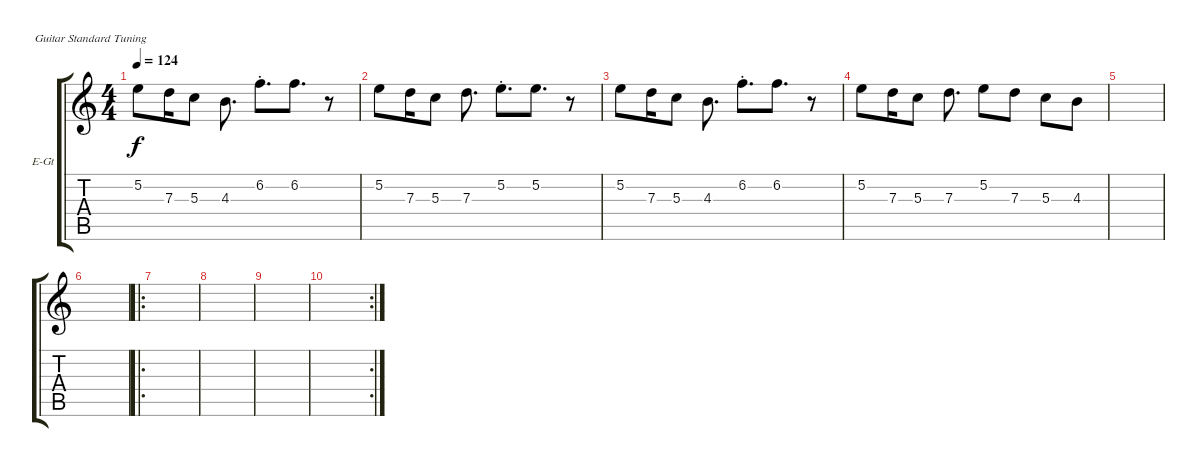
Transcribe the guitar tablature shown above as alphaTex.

\defaultSystemsLayout 4
\bracketExtendMode groupsimilarinstruments
\firstSystemTrackNameOrientation horizontal
\otherSystemsTrackNameOrientation horizontal
\track ("Electric Guitar (соло)" "E-Gt") {instrument overdrivenguitar}
\staff {score tabs}
\tuning (E4 B3 G3 D3 A2 E2)
\ts (4 4)
\tempo 124
\clef g2
\ks c
5.2.8{dy f} 7.3.16 5.3.8 4.3.8{d} 6.2{st}.8{d} 6.2.8{d} r.8 |
5.2.8 7.3.16 5.3.8 7.3.8{d} 5.2{st}.8{d} 5.2.8{d} r.8 |
5.2.8 7.3.16 5.3.8 4.3.8{d} 6.2{st}.8{d} 6.2.8{d} r.8 |
5.2.8 7.3.16 5.3.8 7.3.8{d} 5.2.8 7.3.8 5.3.8 4.3.8 |
|
|
\ro
|
|
|
\rc 2
